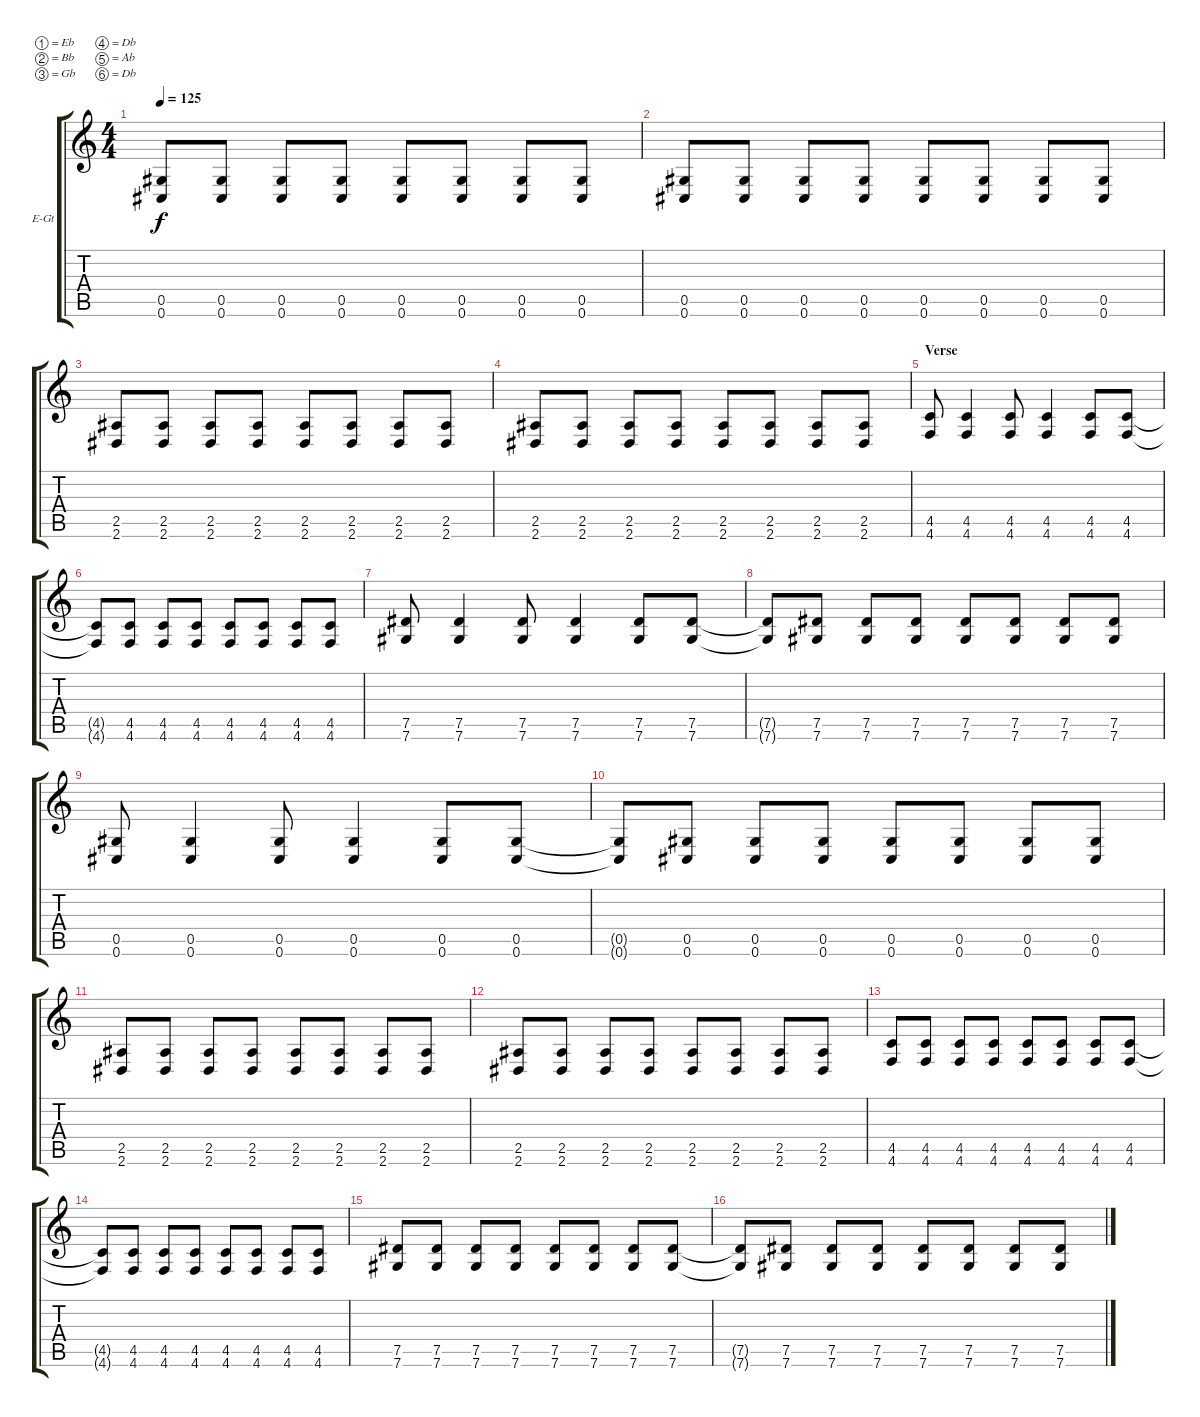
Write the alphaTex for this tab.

\defaultSystemsLayout 4
\bracketExtendMode groupsimilarinstruments
\firstSystemTrackNameOrientation horizontal
\otherSystemsTrackNameOrientation horizontal
\track ("Jack" "E-Gt") {instrument distortionguitar}
\staff {score tabs}
\tuning (Eb4 Bb3 Gb3 Db3 Ab2 Db2)
\ts (4 4)
\tempo 125
\clef g2
\ks c
(0.5 0.6).8{dy f} (0.5 0.6).8 (0.5 0.6).8 (0.5 0.6).8 (0.5 0.6).8 (0.5 0.6).8 (0.5 0.6).8 (0.5 0.6).8 |
(0.5 0.6).8 (0.5 0.6).8 (0.5 0.6).8 (0.5 0.6).8 (0.5 0.6).8 (0.5 0.6).8 (0.5 0.6).8 (0.5 0.6).8 |
(2.5 2.6).8 (2.5 2.6).8 (2.5 2.6).8 (2.5 2.6).8 (2.5 2.6).8 (2.5 2.6).8 (2.5 2.6).8 (2.5 2.6).8 |
(2.5 2.6).8 (2.5 2.6).8 (2.5 2.6).8 (2.5 2.6).8 (2.5 2.6).8 (2.5 2.6).8 (2.5 2.6).8 (2.5 2.6).8 |
\section ("" "Verse")
\scale
0.282273 (4.5 4.6).8 (4.5 4.6).4 (4.5 4.6).8 (4.5 4.6).4 (4.5 4.6).8 (4.5 4.6).8 |
\scale
0.245161 (4.5{t} 4.6{t}).8 (4.5 4.6).8 (4.5 4.6).8 (4.5 4.6).8 (4.5 4.6).8 (4.5 4.6).8 (4.5 4.6).8 (4.5 4.6).8 |
\scale
0.233846 (7.5 7.6).8 (7.5 7.6).4 (7.5 7.6).8 (7.5 7.6).4 (7.5 7.6).8 (7.5 7.6).8 |
\scale
0.240066 (7.5{t} 7.6{t}).8 (7.5 7.6).8 (7.5 7.6).8 (7.5 7.6).8 (7.5 7.6).8 (7.5 7.6).8 (7.5 7.6).8 (7.5 7.6).8 |
\scale
0.284314 (0.5 0.6).8 (0.5 0.6).4 (0.5 0.6).8 (0.5 0.6).4 (0.5 0.6).8 (0.5 0.6).8 |
\scale
0.237607 (0.5{t} 0.6{t}).8 (0.5 0.6).8 (0.5 0.6).8 (0.5 0.6).8 (0.5 0.6).8 (0.5 0.6).8 (0.5 0.6).8 (0.5 0.6).8 |
\scale
0.239038 (2.5 2.6).8 (2.5 2.6).8 (2.5 2.6).8 (2.5 2.6).8 (2.5 2.6).8 (2.5 2.6).8 (2.5 2.6).8 (2.5 2.6).8 |
\scale
0.239038 (2.5 2.6).8 (2.5 2.6).8 (2.5 2.6).8 (2.5 2.6).8 (2.5 2.6).8 (2.5 2.6).8 (2.5 2.6).8 (2.5 2.6).8 |
\scale
0.286572 (4.5 4.6).8 (4.5 4.6).8 (4.5 4.6).8 (4.5 4.6).8 (4.5 4.6).8 (4.5 4.6).8 (4.5 4.6).8 (4.5 4.6).8 |
\scale
0.239427 (4.5{t} 4.6{t}).8 (4.5 4.6).8 (4.5 4.6).8 (4.5 4.6).8 (4.5 4.6).8 (4.5 4.6).8 (4.5 4.6).8 (4.5 4.6).8 |
\scale
0.23826 (7.5 7.6).8 (7.5 7.6).8 (7.5 7.6).8 (7.5 7.6).8 (7.5 7.6).8 (7.5 7.6).8 (7.5 7.6).8 (7.5 7.6).8 |
\scale
0.237371 (7.5{t} 7.6{t}).8 (7.5 7.6).8 (7.5 7.6).8 (7.5 7.6).8 (7.5 7.6).8 (7.5 7.6).8 (7.5 7.6).8 (7.5 7.6).8
